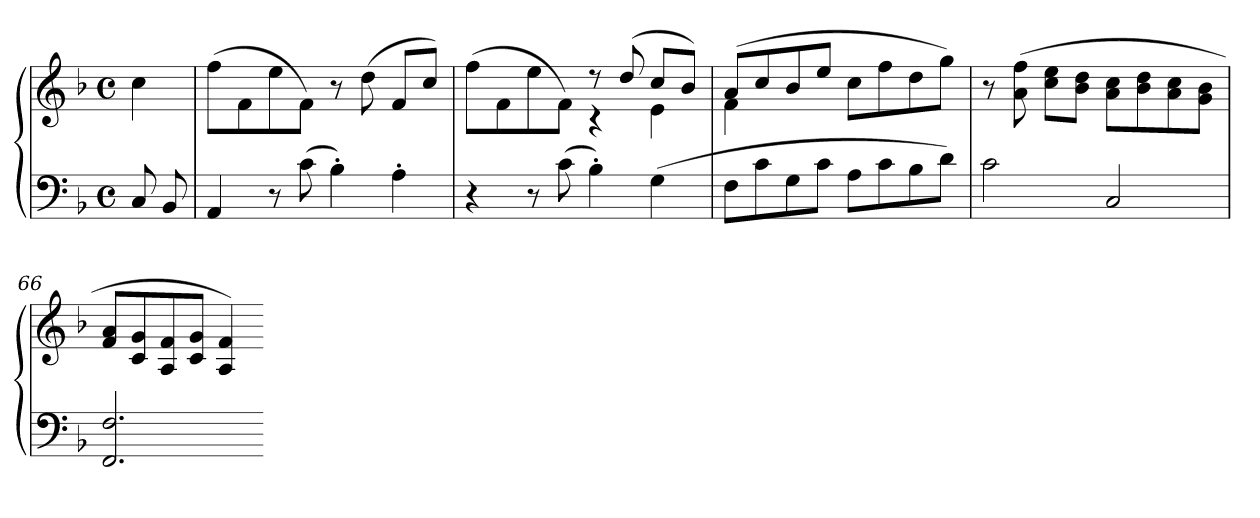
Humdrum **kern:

**kern	**kern
*part1	*part1
*staff2	*staff1
*clefF4	*clefG2
*k[b-]	*k[b-]
*F:	*F:
*M4/4	*M4/4
*met(c)	*met(c)
=	=
8C	4cc
8BB-	.
=62	=62
4AA	(8ffL
.	8f
8r	8ee
(8c	8fJ)
4B-')	8r
.	(8dd
4A'	8fL
.	8ccJ)
=63	=63
*	*^
4r	(8ffL	2ryy
.	8f	.
8r	8ee	.
(8c	8fJ)	.
4B-')	8r	4r
.	(8dd	.
(4G	8ccL	4e
.	8b-J)	.
=64	=64	=64
8FL	(8aL	4f
8c	8cc	.
8G	8b-	2.ryy
8cJ	8eeJ	.
8AL	8ccL	.
8c	8ff	.
8B-	8dd	.
8dJ)	8ggJ)	.
*	*v	*v
=65	=65
2c	8r
.	(8a 8ff
.	8cc 8eeL
.	8b- 8ddJ
2C	8a 8ccL
.	8b- 8dd
.	8a 8cc
.	8g 8b-J
=66	=66
2.FF 2.F	8f 8aL
.	8c 8g
.	8A 8f
.	8c 8gJ
.	4A 4f)
=-	=-
*-	*-
